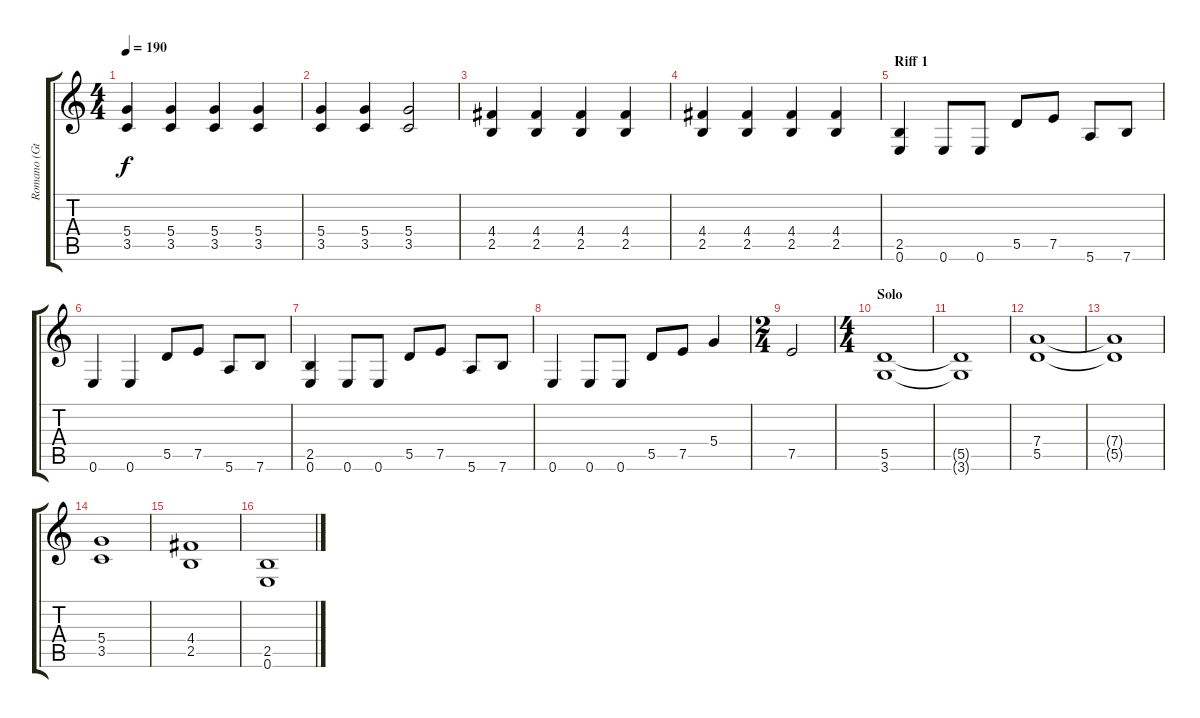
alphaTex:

\track ("Romano (Gtr 2)" "Romano (Gt") {instrument distortionguitar}
\staff {score tabs}
\tuning (E4 B3 G3 D3 A2 E2) {hide}
\ts (4 4)
\tempo 190
\clef g2
\ks c
(5.4 3.5).4{dy f} (5.4 3.5).4 (5.4 3.5).4 (5.4 3.5).4 |
(5.4 3.5).4 (5.4 3.5).4 (5.4 3.5).2 |
(4.4 2.5).4 (4.4 2.5).4 (4.4 2.5).4 (4.4 2.5).4 |
(4.4 2.5).4 (4.4 2.5).4 (4.4 2.5).4 (4.4 2.5).4 |
\section ("" "Riff 1")
(2.5 0.6).4 0.6.8 0.6.8 5.5.8 7.5.8 5.6.8 7.6.8 |
0.6.4 0.6.4 5.5.8 7.5.8 5.6.8 7.6.8 |
(2.5 0.6).4 0.6.8 0.6.8 5.5.8 7.5.8 5.6.8 7.6.8 |
0.6.4 0.6.8 0.6.8 5.5.8 7.5.8 5.4.4 |
\ts (2 4)
7.5.2 |
\ts (4 4)
\section ("" "Solo")
(5.5 3.6).1 |
(5.5{t} 3.6{t}).1 |
(7.4 5.5).1 |
(7.4{t} 5.5{t}).1 |
(5.4 3.5).1 |
(4.4 2.5).1 |
(2.5 0.6).1
